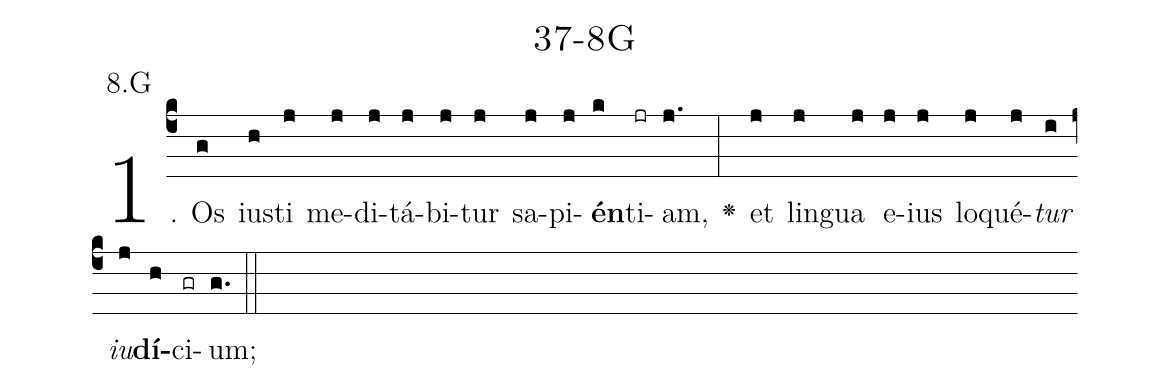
name: 37-8G;
annotation: 8.G;
%%
(c4)1. Os(g) ius(h)ti(j) me(j)di(j)tá(j)bi(j)tur(j) sa(j)pi(j)<b>én</b>(k)ti(jr)am,(j.) <v>\greheightstar</v>(:) et(j) lin(j)gua(j) e(j)ius(j) lo(j)qué(j)<i>tur</i>(i) <i>iu</i>(j)<b>dí</b>(h)ci(gr)um;(g.) (::)
